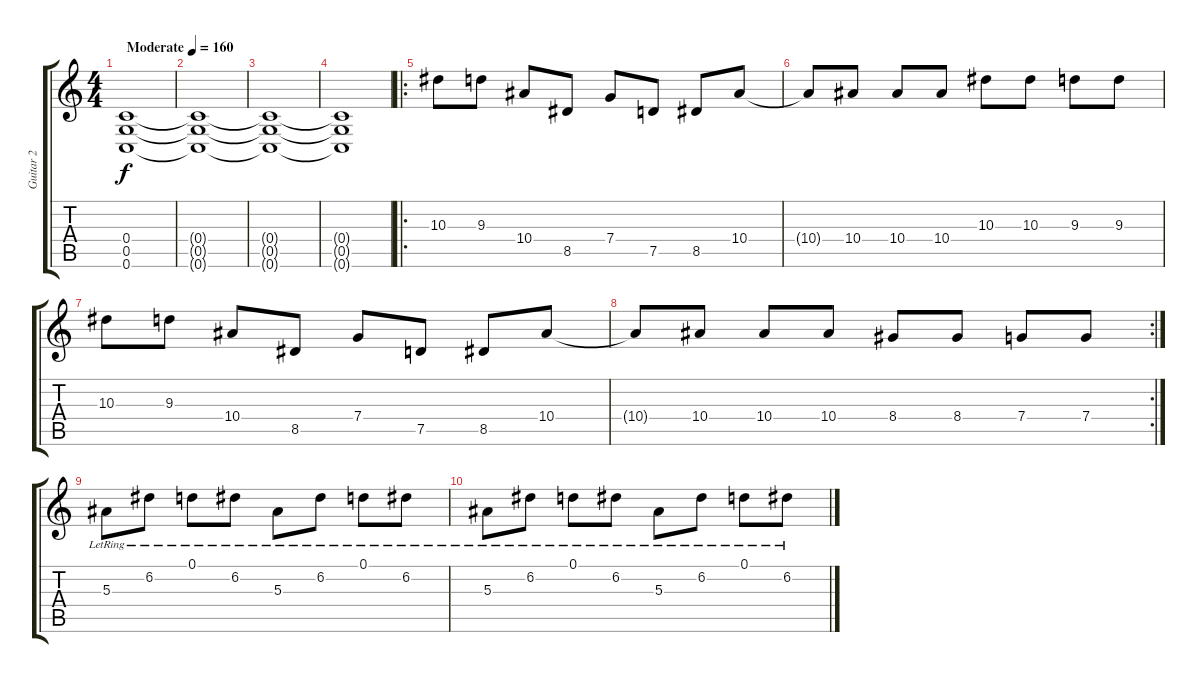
\track ("Guitar 2" "Guitar 2") {instrument distortionguitar}
\staff {score tabs}
\tuning (D4 A3 F3 C3 G2 C2) {hide}
\ts (4 4)
\tempo (160 "Moderate")
\clef g2
\ks c
(0.4 0.5 0.6).1{dy f instrument distortionguitar} |
(0.4{t} 0.5{t} 0.6{t}).1 |
(0.4{t} 0.5{t} 0.6{t}).1 |
(0.4{t} 0.5{t} 0.6{t}).1 |
\ro
10.3.8 9.3.8 10.4.8 8.5.8 7.4.8 7.5.8 8.5.8 10.4.8 |
10.4{t}.8 10.4.8 10.4.8 10.4.8 10.3.8 10.3.8 9.3.8 9.3.8 |
10.3.8 9.3.8 10.4.8 8.5.8 7.4.8 7.5.8 8.5.8 10.4.8 |
\rc 2
10.4{t}.8 10.4.8 10.4.8 10.4.8 8.4.8 8.4.8 7.4.8 7.4.8 |
5.3{lr}.8 6.2{lr}.8 0.1{lr}.8 6.2{lr}.8 5.3{lr}.8 6.2{lr}.8 0.1{lr}.8 6.2{lr}.8 |
5.3{lr}.8 6.2{lr}.8 0.1{lr}.8 6.2{lr}.8 5.3{lr}.8 6.2{lr}.8 0.1{lr}.8 6.2{lr}.8
